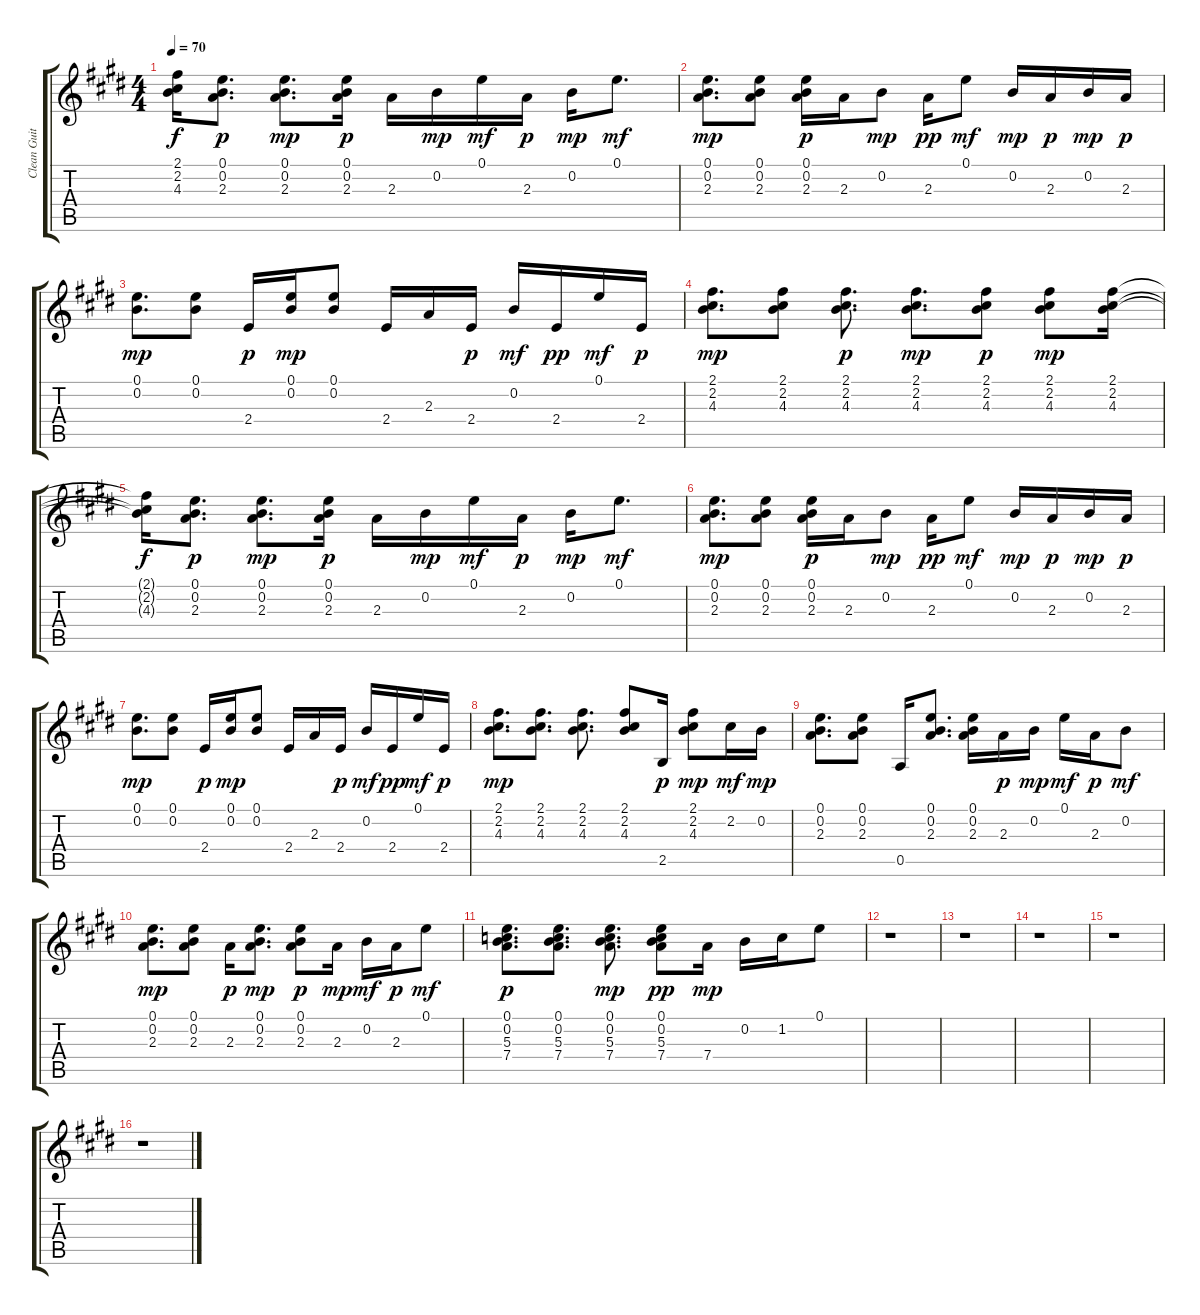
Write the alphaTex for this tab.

\track ("Clean Guitar" "Clean Guit") {instrument electricguitarclean}
\staff {score tabs}
\tuning (E4 B3 G3 D3 A2 E2) {hide}
\ts (4 4)
\tempo 70
\clef g2
\ks e
(2.1{t} 2.2{t} 4.3{t}).16{dy f} (0.1 0.2 2.3).8{d dy p} (0.1 0.2 2.3).8{d dy mp} (0.1 0.2 2.3).16{dy p} 2.3.16 0.2.16{dy mp} 0.1.16{dy mf} 2.3.16{dy p} 0.2.16{dy mp} 0.1.8{d dy mf} |
(0.1 0.2 2.3).8{d dy mp} (0.1 0.2 2.3).8 (0.1 0.2 2.3).16{dy p} 2.3.16 0.2.8{dy mp} 2.3.16{dy pp} 0.1.8{dy mf} 0.2.16{dy mp} 2.3.16{dy p} 0.2.16{dy mp} 2.3.16{dy p} |
(0.1 0.2).8{d dy mp} (0.1 0.2).8 2.4.16{dy p} (0.1 0.2).16{dy mp} (0.1 0.2).8 2.4.16 2.3.16 2.4.16{dy p} 0.2.16{dy mf} 2.4.16{dy pp} 0.1.16{dy mf} 2.4.16{dy p} |
(2.1 2.2 4.3).8{d dy mp} (2.1 2.2 4.3).8 (2.1 2.2 4.3).8{d dy p} (2.1 2.2 4.3).8{d dy mp} (2.1 2.2 4.3).8{dy p} (2.1 2.2 4.3).8{dy mp} (2.1 2.2 4.3).16 |
(2.1{t} 2.2{t} 4.3{t}).16{dy f} (0.1 0.2 2.3).8{d dy p} (0.1 0.2 2.3).8{d dy mp} (0.1 0.2 2.3).16{dy p} 2.3.16 0.2.16{dy mp} 0.1.16{dy mf} 2.3.16{dy p} 0.2.16{dy mp} 0.1.8{d dy mf} |
(0.1 0.2 2.3).8{d dy mp} (0.1 0.2 2.3).8 (0.1 0.2 2.3).16{dy p} 2.3.16 0.2.8{dy mp} 2.3.16{dy pp} 0.1.8{dy mf} 0.2.16{dy mp} 2.3.16{dy p} 0.2.16{dy mp} 2.3.16{dy p} |
(0.1 0.2).8{d dy mp} (0.1 0.2).8 2.4.16{dy p} (0.1 0.2).16{dy mp} (0.1 0.2).8 2.4.16 2.3.16 2.4.16{dy p} 0.2.16{dy mf} 2.4.16{dy pp} 0.1.16{dy mf} 2.4.16{dy p} |
(2.1 2.2 4.3).8{d dy mp} (2.1 2.2 4.3).8{d} (2.1 2.2 4.3).8{d} (2.1 2.2 4.3).8 2.5.16{dy p} (2.1 2.2 4.3).8{dy mp} 2.2.16{dy mf} 0.2.16{dy mp} |
(0.1 0.2 2.3).8{d} (0.1 0.2 2.3).8 0.5.16 (0.1 0.2 2.3).8{d} (0.1 0.2 2.3).16 2.3.16{dy p} 0.2.16{dy mp} 0.1.16{dy mf} 2.3.16{dy p} 0.2.8{dy mf} |
(0.1 0.2 2.3).8{d dy mp} (0.1 0.2 2.3).8 2.3.16{dy p} (0.1 0.2 2.3).8{d dy mp} (0.1 0.2 2.3).8{dy p} 2.3.16{dy mp} 0.2.16{dy mf} 2.3.16{dy p} 0.1.8{dy mf} |
(0.1 0.2 5.3 7.4).8{d dy p} (0.1 0.2 5.3 7.4).8{d} (0.1 0.2 5.3 7.4).8{d dy mp} (0.1 0.2 5.3 7.4).8{dy pp} 7.4.16{dy mp} 0.2.16 1.2.16 0.1.8 |
r.1 |
r.1 |
r.1 |
r.1 |
r.1
